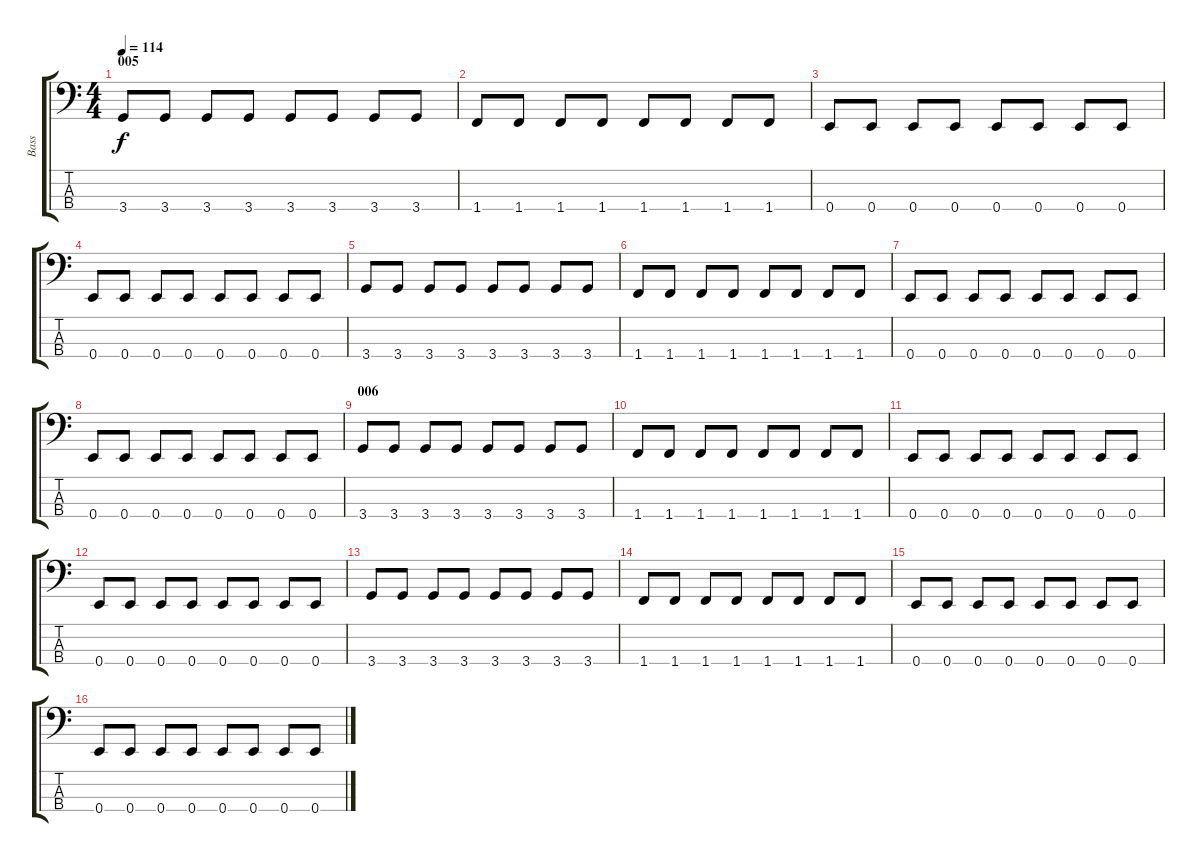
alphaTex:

\track ("Bass" "Bass") {instrument electricbasspick}
\staff {score tabs}
\tuning (G2 D2 A1 E1) {hide}
\ts (4 4)
\section ("" "005")
\tempo 114
\clef f4
\ks c
3.4.8{dy f} 3.4.8 3.4.8 3.4.8 3.4.8 3.4.8 3.4.8 3.4.8 |
1.4.8 1.4.8 1.4.8 1.4.8 1.4.8 1.4.8 1.4.8 1.4.8 |
0.4.8 0.4.8 0.4.8 0.4.8 0.4.8 0.4.8 0.4.8 0.4.8 |
0.4.8 0.4.8 0.4.8 0.4.8 0.4.8 0.4.8 0.4.8 0.4.8 |
3.4.8 3.4.8 3.4.8 3.4.8 3.4.8 3.4.8 3.4.8 3.4.8 |
1.4.8 1.4.8 1.4.8 1.4.8 1.4.8 1.4.8 1.4.8 1.4.8 |
0.4.8 0.4.8 0.4.8 0.4.8 0.4.8 0.4.8 0.4.8 0.4.8 |
0.4.8 0.4.8 0.4.8 0.4.8 0.4.8 0.4.8 0.4.8 0.4.8 |
\section ("" "006")
3.4.8 3.4.8 3.4.8 3.4.8 3.4.8 3.4.8 3.4.8 3.4.8 |
1.4.8 1.4.8 1.4.8 1.4.8 1.4.8 1.4.8 1.4.8 1.4.8 |
0.4.8 0.4.8 0.4.8 0.4.8 0.4.8 0.4.8 0.4.8 0.4.8 |
0.4.8 0.4.8 0.4.8 0.4.8 0.4.8 0.4.8 0.4.8 0.4.8 |
3.4.8 3.4.8 3.4.8 3.4.8 3.4.8 3.4.8 3.4.8 3.4.8 |
1.4.8 1.4.8 1.4.8 1.4.8 1.4.8 1.4.8 1.4.8 1.4.8 |
0.4.8 0.4.8 0.4.8 0.4.8 0.4.8 0.4.8 0.4.8 0.4.8 |
0.4.8 0.4.8 0.4.8 0.4.8 0.4.8 0.4.8 0.4.8 0.4.8
